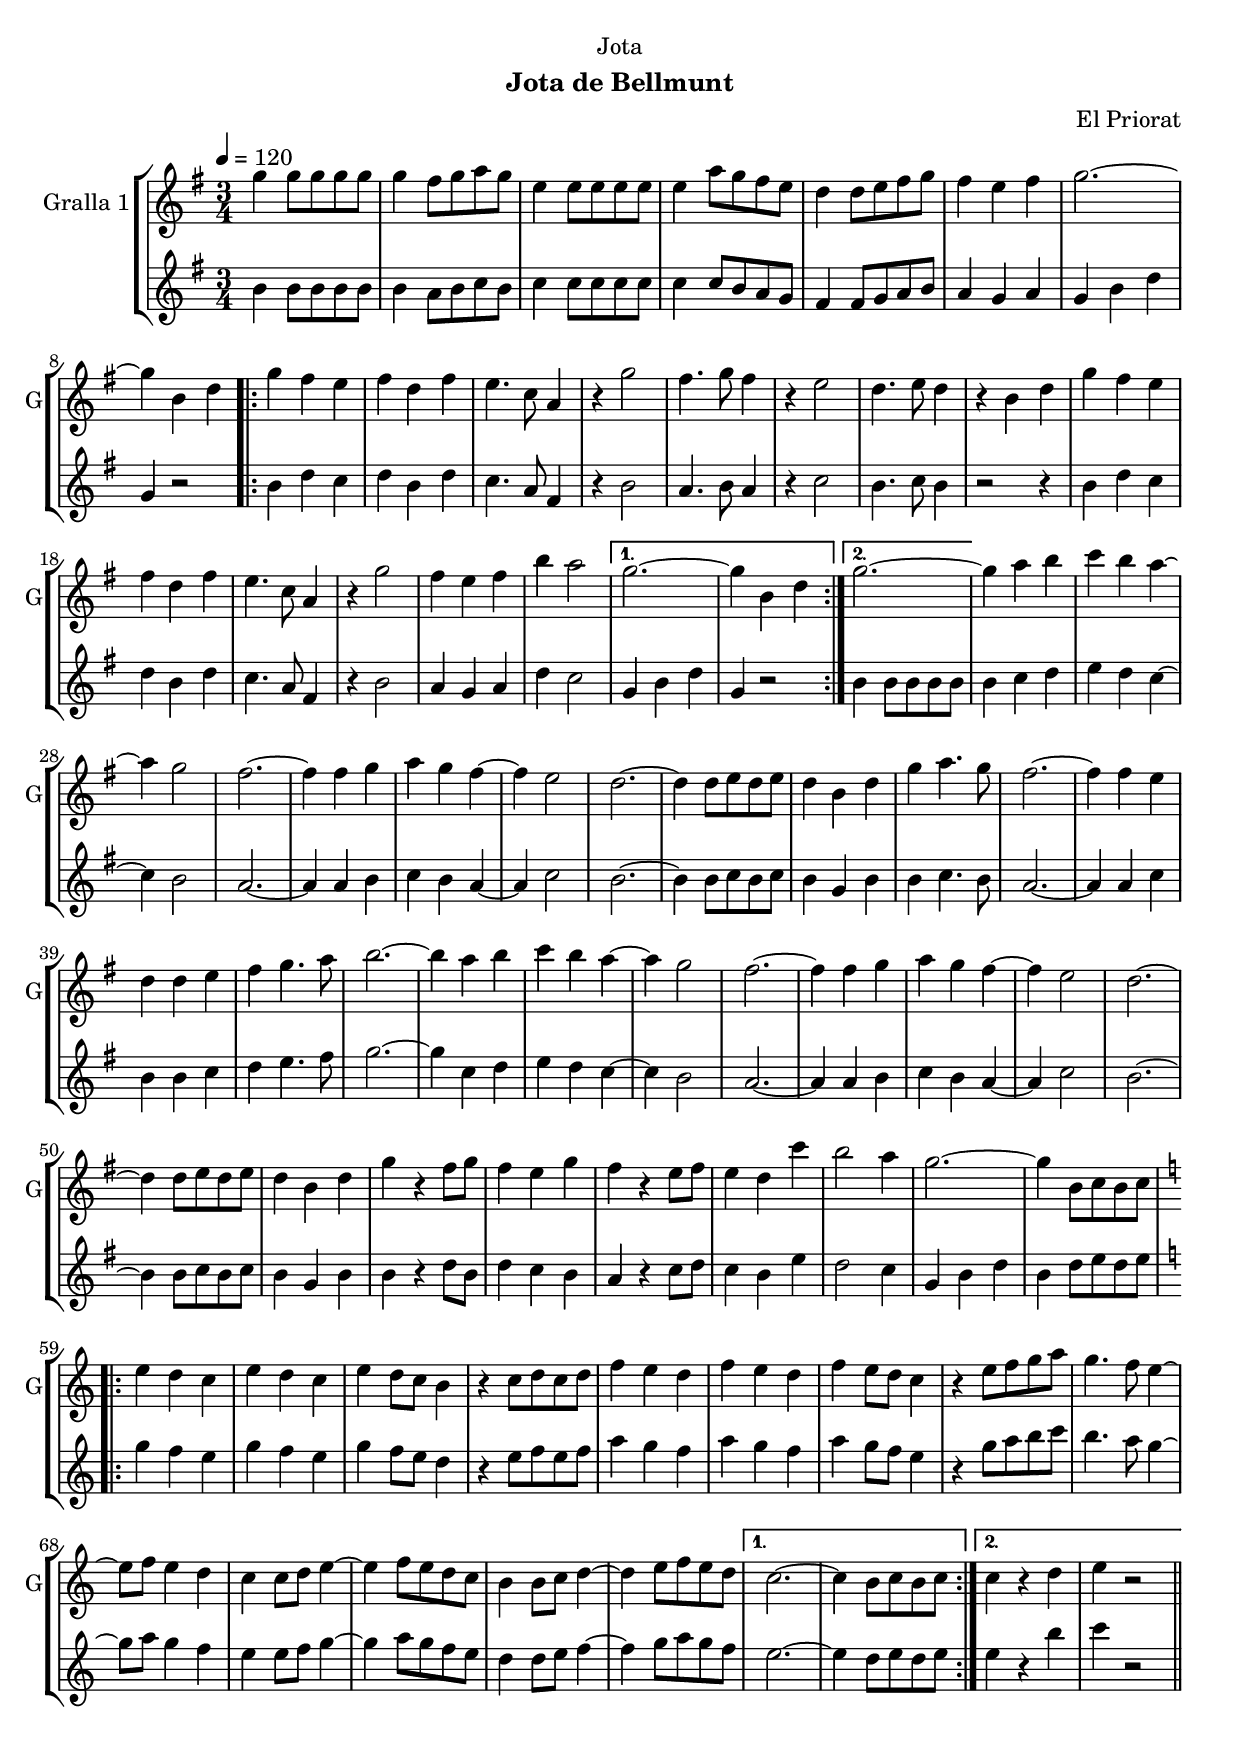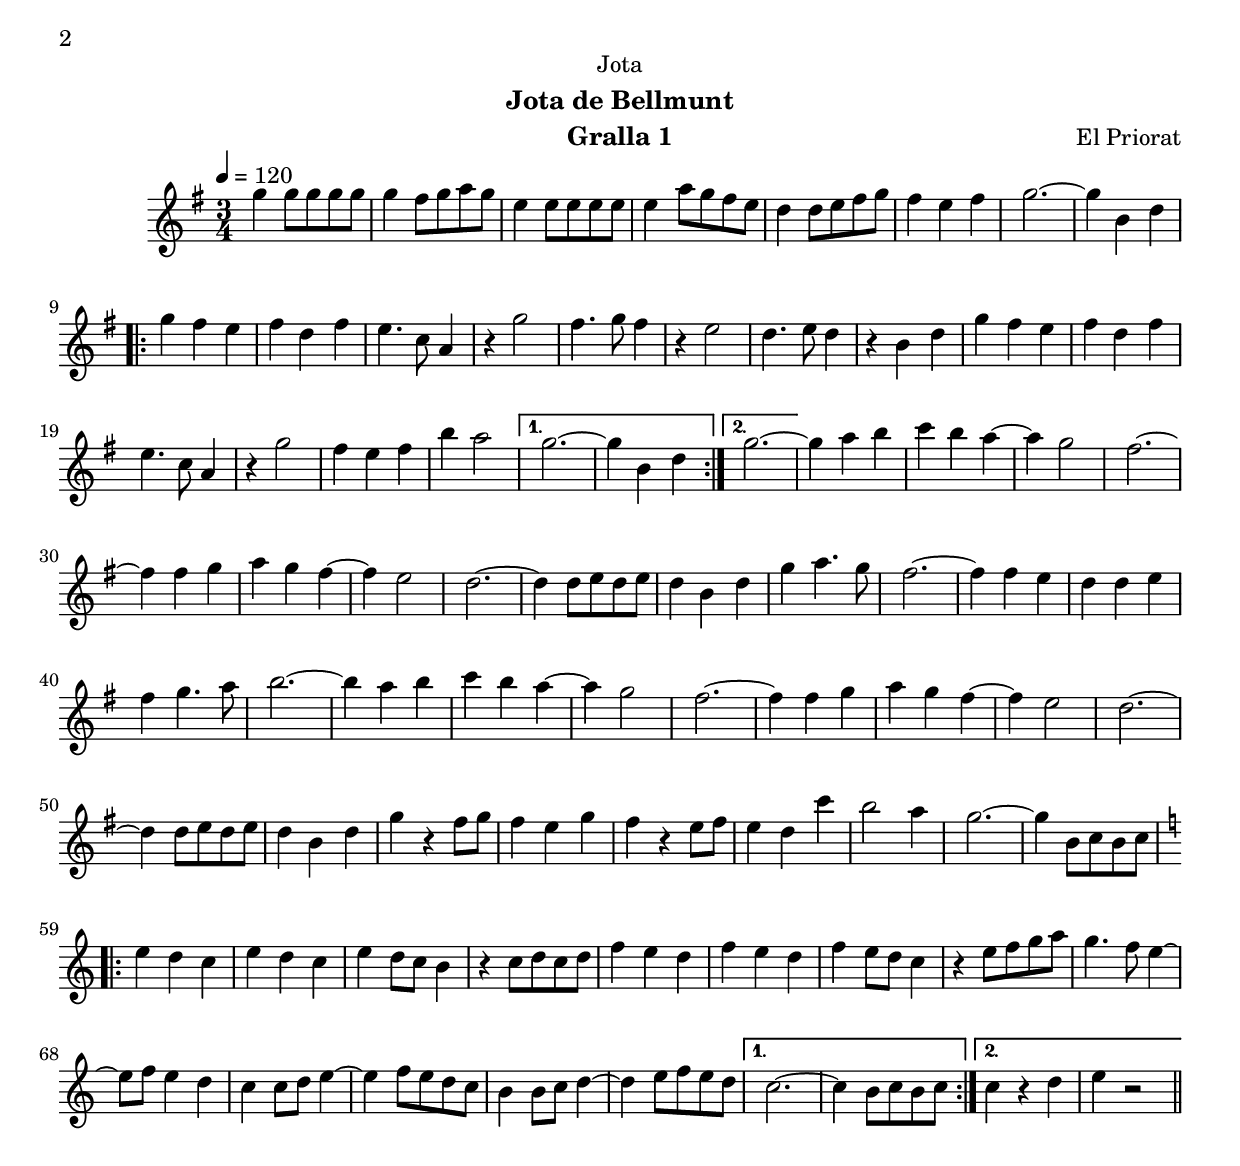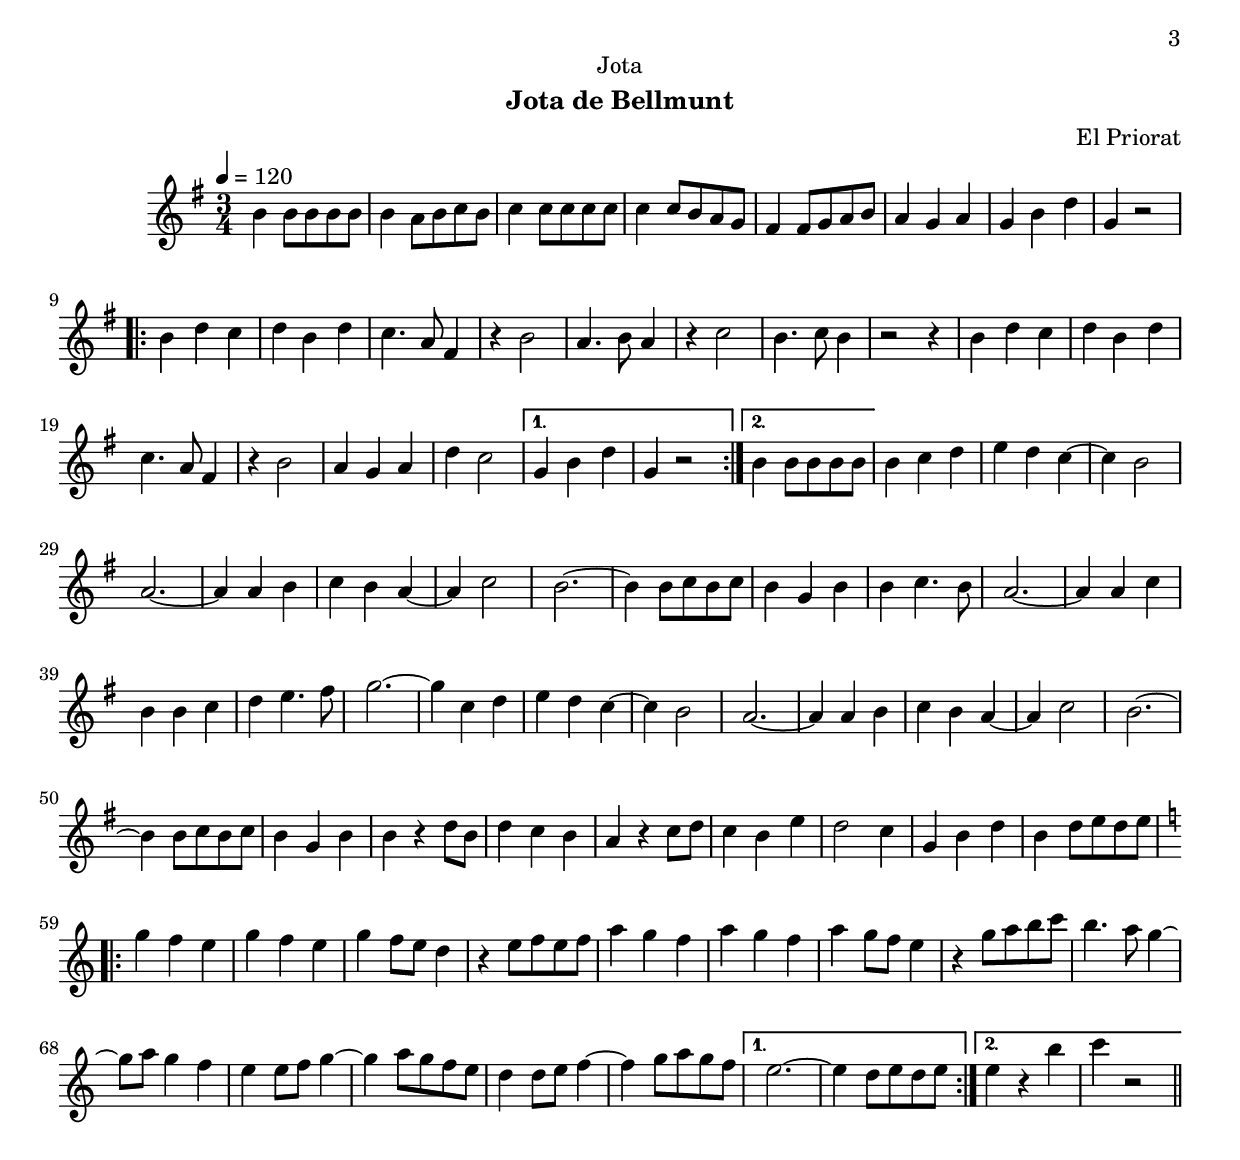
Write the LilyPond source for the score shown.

\version "2.22.1"

\header {
  dedication="Jota"
  title=""
  subtitle="Jota de Bellmunt"
  subsubtitle=""
  poet=""
  meter=""
  piece=""
  composer="El Priorat"
  arranger=""
  opus=""
  instrument=""
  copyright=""
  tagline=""
}

liniaroAa =
\relative g''
{
  \tempo 4=120
  \clef treble
  \key g \major
  \time 3/4
  g4 g8 g g g  |
  g4 fis8 g a g  |
  e4 e8 e e e  |
  e4 a8 g fis e  |
  %05
  d4 d8 e fis g  |
  fis4 e fis  |
  g2. ~  |
  g4 b, d  |
  \repeat volta 2 { g4 fis e  |
  %10
  fis4 d fis  |
  e4. c8 a4  |
  r4 g'2  |
  fis4. g8 fis4  |
  r4 e2  |
  %15
  d4. e8 d4  |
  r4 b d  |
  g4 fis e  |
  fis4 d fis  |
  e4. c8 a4  |
  %20
  r4 g'2  |
  fis4 e fis  |
  b4 a2 }
  \alternative { { g2. ~  |
  g4 b, d }
  %25
  { g2. ~ } }
  g4 a b  |
  c4 b a ~  |
  a4 g2  |
  fis2. ~  |
  %30
  fis4 fis g  |
  a4 g fis ~  |
  fis4 e2  |
  d2. ~  |
  d4 d8 e d e  |
  %35
  d4 b d  |
  g4 a4. g8  |
  fis2. ~  |
  fis4 fis e  |
  d4 d e  |
  %40
  fis4 g4. a8  |
  b2. ~  |
  b4 a b  |
  c4 b a ~  |
  a4 g2  |
  %45
  fis2. ~  |
  fis4 fis g  |
  a4 g fis ~  |
  fis4 e2  |
  d2. ~  |
  %50
  d4 d8 e d e  |
  d4 b d  |
  g4 r fis8 g  |
  fis4 e g  |
  fis4 r e8 fis  |
  %55
  e4 d c'  |
  b2 a4  |
  g2. ~  |
  g4 b,8 c b c  |
  \key c \major   \repeat volta 2 { e4 d c  |
  %60
  e4 d c  |
  e4 d8 c b4  |
  r4 c8 d c d  |
  f4 e d  |
  f4 e d  |
  %65
  f4 e8 d c4  |
  r4 e8 f g a  |
  g4. f8 e4 ~  |
  e8 f e4 d  |
  c4 c8 d e4 ~  |
  %70
  e4 f8 e d c  |
  b4 b8 c d4 ~  |
  d4 e8 f e d }
  \alternative { { c2. ~  |
  c4 b8 c b c }
  %75
  { c4 r d  |
  e4 r2 } } \bar "||"
}

liniaroAb =
\relative b'
{
  \tempo 4=120
  \clef treble
  \key g \major
  \time 3/4
  b4 b8 b b b  |
  b4 a8 b c b  |
  c4 c8 c c c  |
  c4 c8 b a g  |
  %05
  fis4 fis8 g a b  |
  a4 g a  |
  g4 b d  |
  g,4 r2  |
  \repeat volta 2 { b4 d c  |
  %10
  d4 b d  |
  c4. a8 fis4  |
  r4 b2  |
  a4. b8 a4  |
  r4 c2  |
  %15
  b4. c8 b4  |
  r2 r4  |
  b4 d c  |
  d4 b d  |
  c4. a8 fis4  |
  %20
  r4 b2  |
  a4 g a  |
  d4 c2 }
  \alternative { { g4 b d  |
  g,4 r2 }
  %25
  { b4 b8 b b b } }
  b4 c d  |
  e4 d c ~  |
  c4 b2  |
  a2. ~  |
  %30
  a4 a b  |
  c4 b a ~  |
  a4 c2  |
  b2. ~  |
  b4 b8 c b c  |
  %35
  b4 g b  |
  b4 c4. b8  |
  a2. ~  |
  a4 a c  |
  b4 b c  |
  %40
  d4 e4. fis8  |
  g2. ~  |
  g4 c, d  |
  e4 d c ~  |
  c4 b2  |
  %45
  a2. ~  |
  a4 a b  |
  c4 b a ~  |
  a4 c2  |
  b2. ~  |
  %50
  b4 b8 c b c  |
  b4 g b  |
  b4 r d8 b  |
  d4 c b  |
  a4 r c8 d  |
  %55
  c4 b e  |
  d2 c4  |
  g4 b d  |
  b4 d8 e d e  |
  \key c \major   \repeat volta 2 { g4 f e  |
  %60
  g4 f e  |
  g4 f8 e d4  |
  r4 e8 f e f  |
  a4 g f  |
  a4 g f  |
  %65
  a4 g8 f e4  |
  r4 g8 a b c  |
  b4. a8 g4 ~  |
  g8 a g4 f  |
  e4 e8 f g4 ~  |
  %70
  g4 a8 g f e  |
  d4 d8 e f4 ~  |
  f4 g8 a g f }
  \alternative { { e2. ~  |
  e4 d8 e d e }
  %75
  { e4 r b'  |
  c4 r2 } } \bar "||"
}

\bookpart {
  \score {
    \new StaffGroup {
      \override Score.RehearsalMark #'self-alignment-X = #LEFT
      <<
        \new Staff \with {instrumentName = #"Gralla 1" shortInstrumentName = #"G"} \liniaroAa
        \new Staff \with {instrumentName = #"" shortInstrumentName = #" "} \liniaroAb
      >>
    }
    \layout {}
  }
  \score { \unfoldRepeats
    \new StaffGroup {
      \override Score.RehearsalMark #'self-alignment-X = #LEFT
      <<
        \new Staff \with {instrumentName = #"Gralla 1" shortInstrumentName = #"G"} \liniaroAa
        \new Staff \with {instrumentName = #"" shortInstrumentName = #" "} \liniaroAb
      >>
    }
    \midi {
      \set Staff.midiInstrument = "oboe"
      \set DrumStaff.midiInstrument = "drums"
    }
  }
}

\bookpart {
  \header {instrument="Gralla 1"}
  \score {
    \new StaffGroup {
      \override Score.RehearsalMark #'self-alignment-X = #LEFT
      <<
        \new Staff \liniaroAa
      >>
    }
    \layout {}
  }
  \score { \unfoldRepeats
    \new StaffGroup {
      \override Score.RehearsalMark #'self-alignment-X = #LEFT
      <<
        \new Staff \liniaroAa
      >>
    }
    \midi {
      \set Staff.midiInstrument = "oboe"
      \set DrumStaff.midiInstrument = "drums"
    }
  }
}

\bookpart {
  \header {instrument=""}
  \score {
    \new StaffGroup {
      \override Score.RehearsalMark #'self-alignment-X = #LEFT
      <<
        \new Staff \liniaroAb
      >>
    }
    \layout {}
  }
  \score { \unfoldRepeats
    \new StaffGroup {
      \override Score.RehearsalMark #'self-alignment-X = #LEFT
      <<
        \new Staff \liniaroAb
      >>
    }
    \midi {
      \set Staff.midiInstrument = "oboe"
      \set DrumStaff.midiInstrument = "drums"
    }
  }
}

